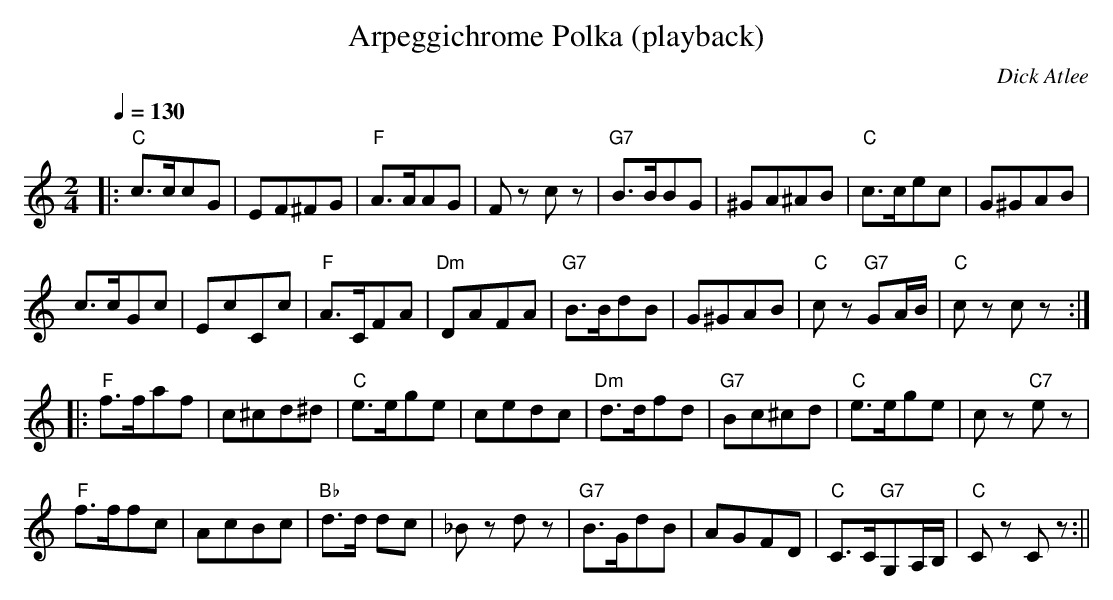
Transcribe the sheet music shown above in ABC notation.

X:1
T:Arpeggichrome Polka (playback)
M:2/4
L:1/8
Q:1/4=130
C:Dick Atlee
K:C
|: "C" c>ccG | EF^FG | "F" A>AAG | F z c z |
"G7" B>BBG | ^GA^AB | "C" c>cec | G^GAB | !
c>cGc | EcCc | "F" A>CFA | "Dm" DAFA |
"G7" B>BdB | G^GAB | "C" c z "G7" GA/2B/2 | "C" c z c z :| !
|: "F" f>faf | c^cd^d | "C" e>ege | cedc |
"Dm" d>dfd | "G7" Bc^cd | "C" e>ege | c z "C7" e z | !
"F" f>ffc | AcBc | "Bb" d>d dc | _B z d z |
"G7" B>GdB | AGFD | "C" C>C"G7"G,A,/2B,/2 | "C" C z C z :||
